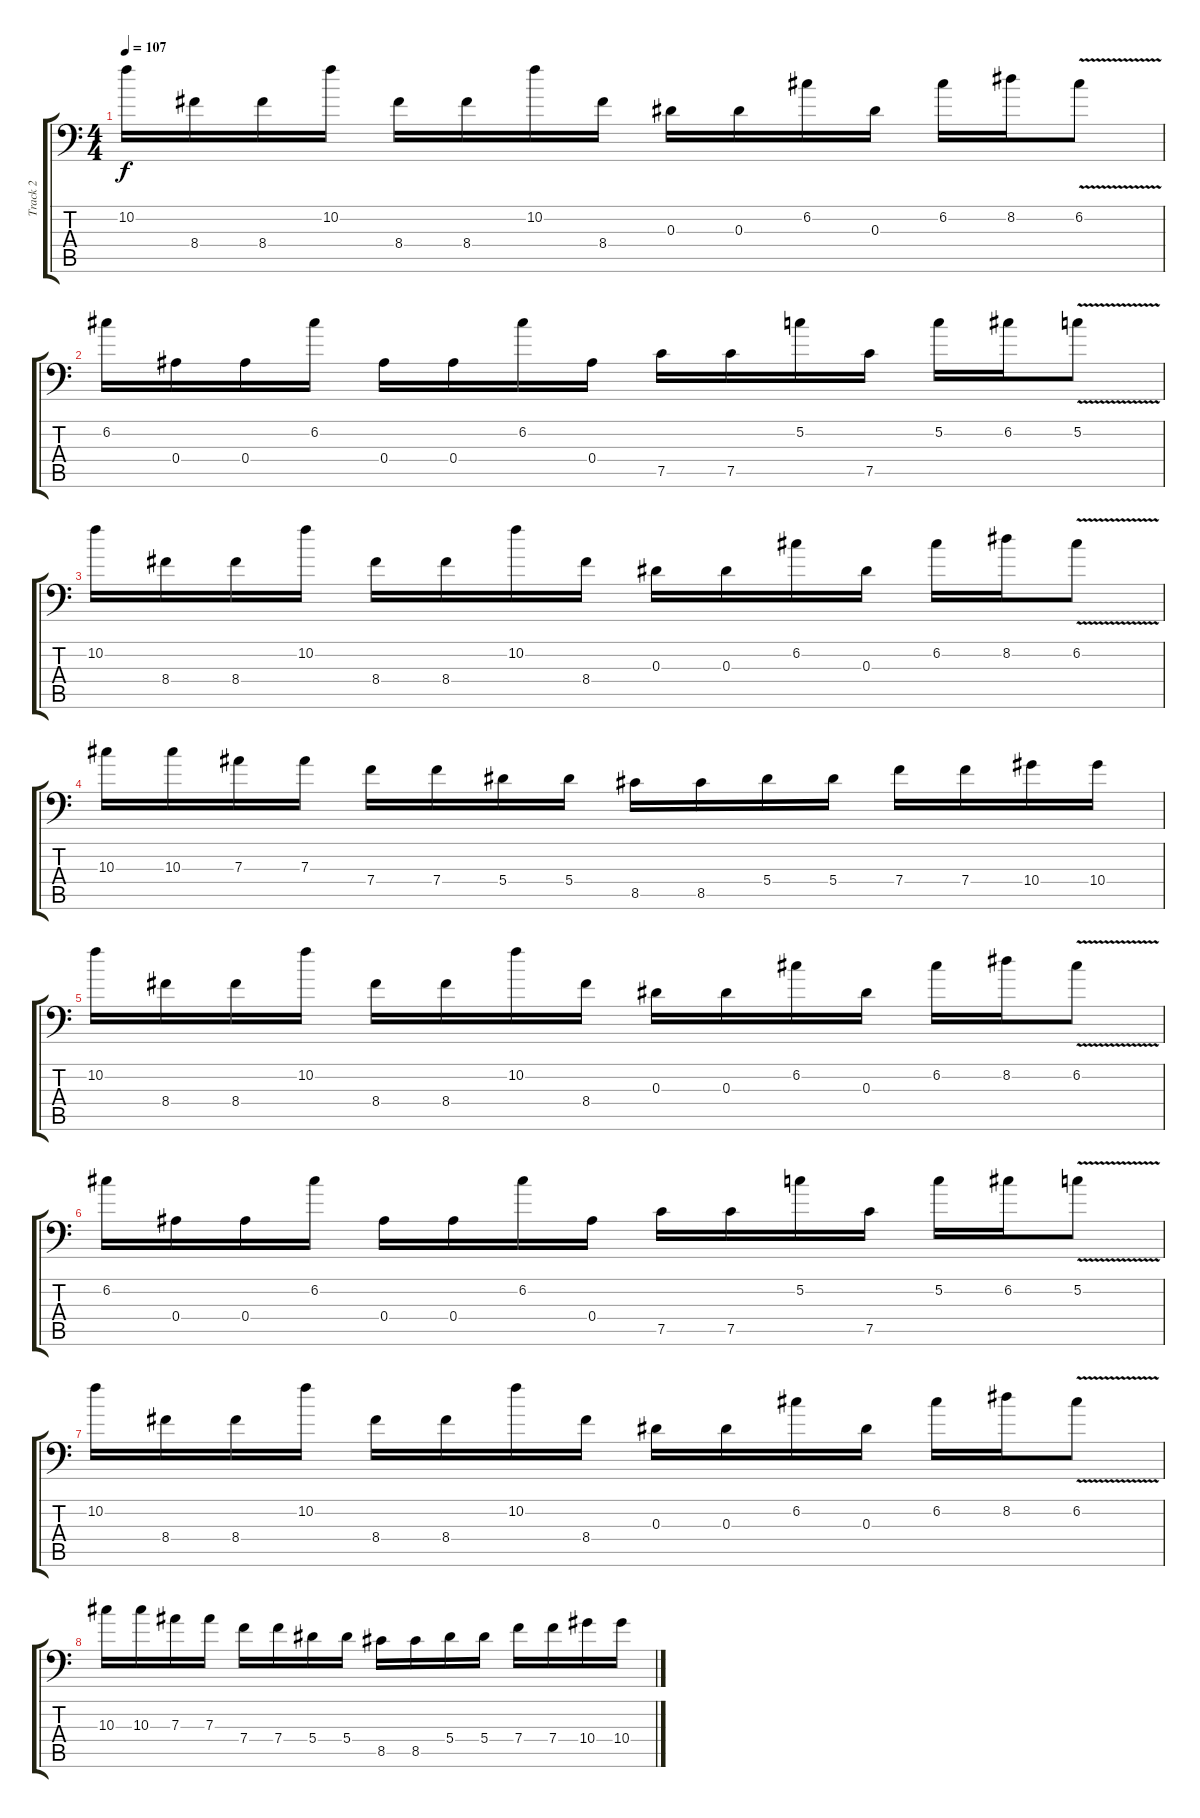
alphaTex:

\track ("Track 2" "Track 2") {instrument distortionguitar}
\staff {score tabs}
\tuning (C4 G3 Eb3 Bb2 F2 Bb1) {hide}
\ts (4 4)
\tempo 107
\clef f4
\ks c
10.2.16{dy f instrument distortionguitar} 8.4.16 8.4.16 10.2.16 8.4.16 8.4.16 10.2.16 8.4.16 0.3.16 0.3.16 6.2.16 0.3.16 6.2.16 8.2.16 6.2{v}.8 |
6.2.16 0.4.16 0.4.16 6.2.16 0.4.16 0.4.16 6.2.16 0.4.16 7.5.16 7.5.16 5.2.16 7.5.16 5.2.16 6.2.16 5.2{v}.8 |
10.2.16 8.4.16 8.4.16 10.2.16 8.4.16 8.4.16 10.2.16 8.4.16 0.3.16 0.3.16 6.2.16 0.3.16 6.2.16 8.2.16 6.2{v}.8 |
10.3.16 10.3.16 7.3.16 7.3.16 7.4.16 7.4.16 5.4.16 5.4.16 8.5.16 8.5.16 5.4.16 5.4.16 7.4.16 7.4.16 10.4.16 10.4.16 |
10.2.16 8.4.16 8.4.16 10.2.16 8.4.16 8.4.16 10.2.16 8.4.16 0.3.16 0.3.16 6.2.16 0.3.16 6.2.16 8.2.16 6.2{v}.8 |
6.2.16 0.4.16 0.4.16 6.2.16 0.4.16 0.4.16 6.2.16 0.4.16 7.5.16 7.5.16 5.2.16 7.5.16 5.2.16 6.2.16 5.2{v}.8 |
10.2.16 8.4.16 8.4.16 10.2.16 8.4.16 8.4.16 10.2.16 8.4.16 0.3.16 0.3.16 6.2.16 0.3.16 6.2.16 8.2.16 6.2{v}.8 |
10.3.16 10.3.16 7.3.16 7.3.16 7.4.16 7.4.16 5.4.16 5.4.16 8.5.16 8.5.16 5.4.16 5.4.16 7.4.16 7.4.16 10.4.16 10.4.16
